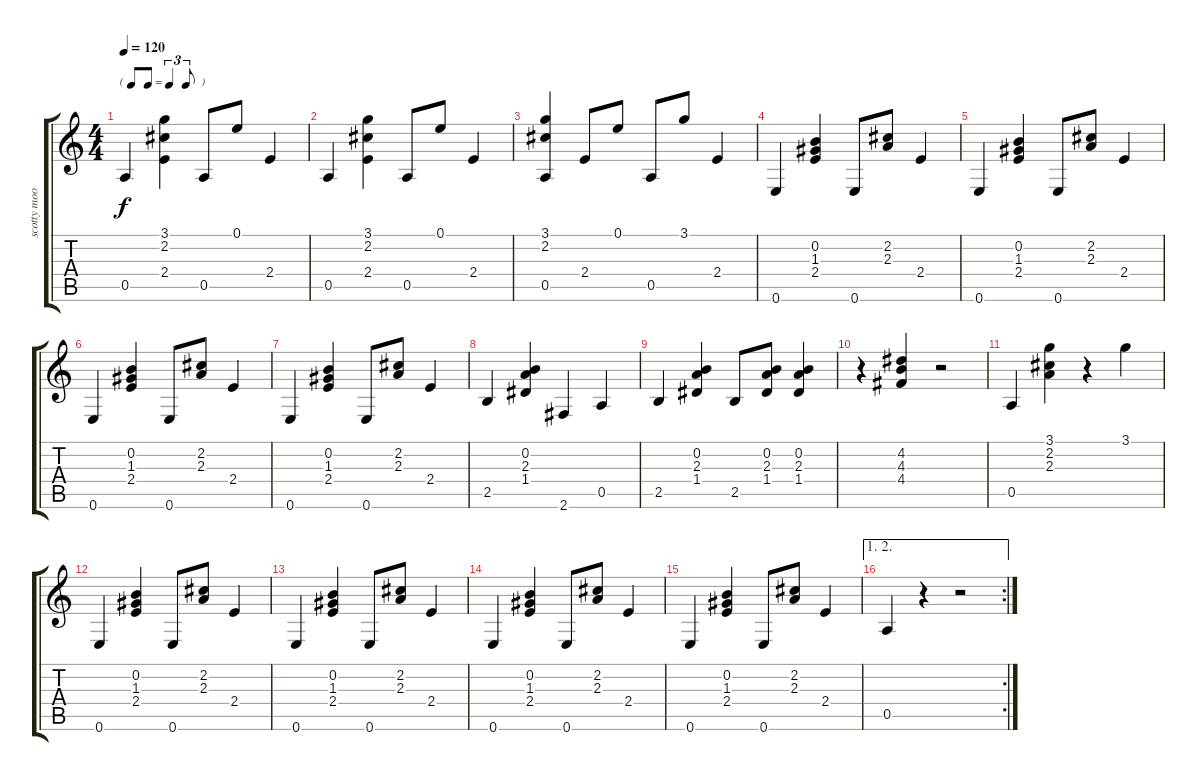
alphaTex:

\track ("scotty moore (lead)" "scotty moo") {instrument electricguitarclean}
\staff {score tabs}
\tuning (E4 B3 G3 D3 A2 E2) {hide}
\ts (4 4)
\tf triplet8th
\tempo 120
\clef g2
\ks c
0.5.4{dy f} (3.1 2.2 2.4).4 0.5.8 0.1.8 2.4.4 |
0.5.4 (3.1 2.2 2.4).4 0.5.8 0.1.8 2.4.4 |
(3.1 2.2 0.5).4 2.4.8 0.1.8 0.5.8 3.1.8 2.4.4 |
0.6.4 (0.2 1.3 2.4).4 0.6.8 (2.2 2.3).8 2.4.4 |
0.6.4 (0.2 1.3 2.4).4 0.6.8 (2.2 2.3).8 2.4.4 |
0.6.4 (0.2 1.3 2.4).4 0.6.8 (2.2 2.3).8 2.4.4 |
0.6.4 (0.2 1.3 2.4).4 0.6.8 (2.2 2.3).8 2.4.4 |
2.5.4 (0.2 2.3 1.4).4 2.6.4 0.5.4 |
2.5.4 (0.2 2.3 1.4).4 2.5.8 (0.2 2.3 1.4).8 (0.2 2.3 1.4).4 |
r.4 (4.2 4.3 4.4).4 r.2 |
0.5.4 (3.1 2.2 2.3).4 r.4 3.1.4 |
0.6.4 (0.2 1.3 2.4).4 0.6.8 (2.2 2.3).8 2.4.4 |
0.6.4 (0.2 1.3 2.4).4 0.6.8 (2.2 2.3).8 2.4.4 |
0.6.4 (0.2 1.3 2.4).4 0.6.8 (2.2 2.3).8 2.4.4 |
0.6.4 (0.2 1.3 2.4).4 0.6.8 (2.2 2.3).8 2.4.4 |
\ae (1 2)
\rc 2
0.5.4 r.4 r.2
